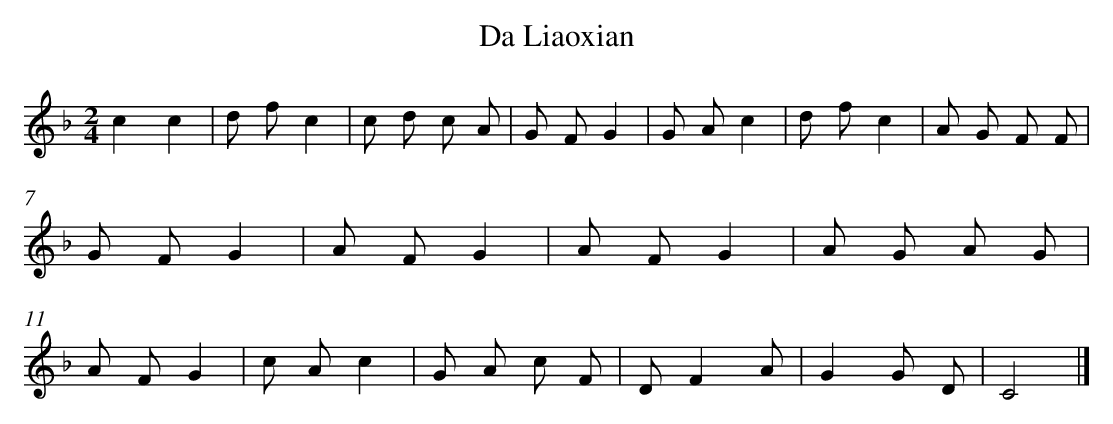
X:1
T: Da Liaoxian
L: 1/8
M: 2/4
K: F
c2c2 [I:setbarnb 1]|
d fc2 |
c d c A |
G FG2 |
G Ac2 |
d fc2 |
A G F F |
G FG2 |
A FG2 |
A FG2 |
A G A G |
A FG2 |
c Ac2 |
G A c F |
DF2A |
G2G D |
C4 |]
